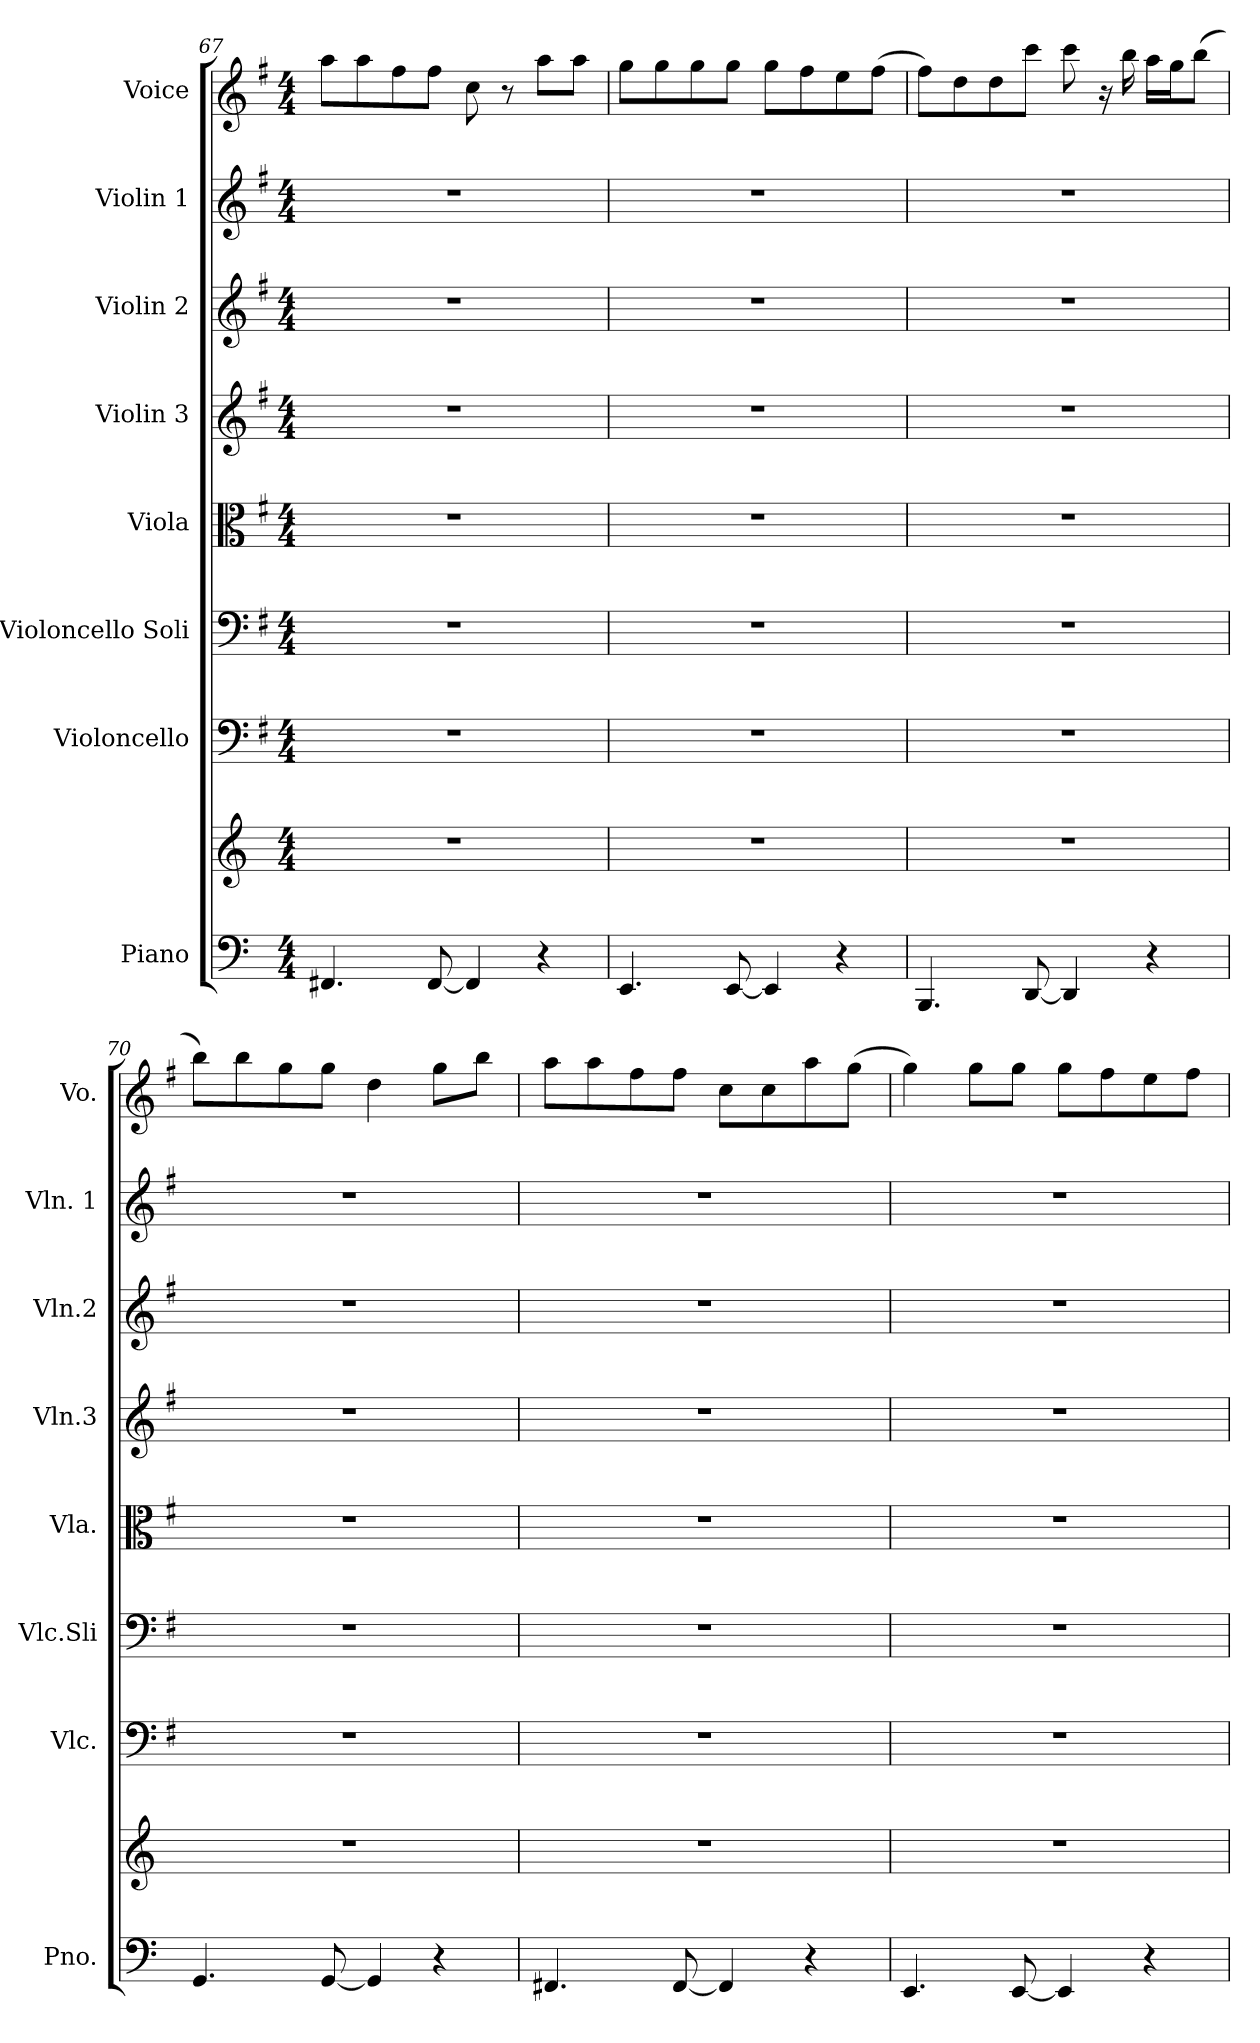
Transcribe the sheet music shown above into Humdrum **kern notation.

**kern	**kern	**kern	**kern	**kern	**kern	**kern	**kern	**kern
*part8	*part8	*part7	*part6	*part5	*part4	*part3	*part2	*part1
*staff9	*staff8	*staff7	*staff6	*staff5	*staff4	*staff3	*staff2	*staff1
*I"Piano	*	*I"Violoncello	*I"Violoncello Soli	*I"Viola	*I"Violin 3	*I"Violin 2	*I"Violin 1	*I"Voice
*I'Pno.	*	*I'Vlc.	*I'Vlc.Sli	*I'Vla.	*I'Vln.3	*I'Vln.2	*I'Vln. 1	*I'Vo.
!!LO:PB:g=z
*clefF4	*clefG2	*clefF4	*clefF4	*clefC3	*clefG2	*clefG2	*clefG2	*clefG2
*k[]	*k[]	*k[f#]	*k[f#]	*k[f#]	*k[f#]	*k[f#]	*k[f#]	*k[f#]
*M4/4	*M4/4	*M4/4	*M4/4	*M4/4	*M4/4	*M4/4	*M4/4	*M4/4
=67	=67	=67	=67	=67	=67	=67	=67	=67
4.FF#X/	1r	1r	1r	1r	1r	1r	1r	8aa\L
.	.	.	.	.	.	.	.	8aa\
.	.	.	.	.	.	.	.	8ff#\
[8FF#/	.	.	.	.	.	.	.	8ff#\J
4FF#/]	.	.	.	.	.	.	.	8cc\
.	.	.	.	.	.	.	.	8r
4r	.	.	.	.	.	.	.	8aa\L
.	.	.	.	.	.	.	.	8aa\J
=68	=68	=68	=68	=68	=68	=68	=68	=68
4.EE/	1r	1r	1r	1r	1r	1r	1r	8gg\L
.	.	.	.	.	.	.	.	8gg\
.	.	.	.	.	.	.	.	8gg\
[8EE/	.	.	.	.	.	.	.	8gg\J
4EE/]	.	.	.	.	.	.	.	8gg\L
.	.	.	.	.	.	.	.	8ff#\
4r	.	.	.	.	.	.	.	8ee\
.	.	.	.	.	.	.	.	(8ff#\J
=69	=69	=69	=69	=69	=69	=69	=69	=69
4.BBB/	1r	1r	1r	1r	1r	1r	1r	8ff#\L)
.	.	.	.	.	.	.	.	8dd\
.	.	.	.	.	.	.	.	8dd\
[8DD/	.	.	.	.	.	.	.	8ccc\J
4DD/]	.	.	.	.	.	.	.	8ccc\
.	.	.	.	.	.	.	.	16r
.	.	.	.	.	.	.	.	16bb\
4r	.	.	.	.	.	.	.	16aa\LL
.	.	.	.	.	.	.	.	16gg\J
.	.	.	.	.	.	.	.	(8bb\J
=70	=70	=70	=70	=70	=70	=70	=70	=70
4.GG/	1r	1r	1r	1r	1r	1r	1r	8bb\L)
.	.	.	.	.	.	.	.	8bb\
.	.	.	.	.	.	.	.	8gg\
[8GG/	.	.	.	.	.	.	.	8gg\J
4GG/]	.	.	.	.	.	.	.	4dd\
4r	.	.	.	.	.	.	.	8gg\L
.	.	.	.	.	.	.	.	8bb\J
!!LO:PB:g=z
=71	=71	=71	=71	=71	=71	=71	=71	=71
4.FF#X/	1r	1r	1r	1r	1r	1r	1r	8aa\L
.	.	.	.	.	.	.	.	8aa\
.	.	.	.	.	.	.	.	8ff#\
[8FF#/	.	.	.	.	.	.	.	8ff#\J
4FF#/]	.	.	.	.	.	.	.	8cc\L
.	.	.	.	.	.	.	.	8cc\
4r	.	.	.	.	.	.	.	8aa\
.	.	.	.	.	.	.	.	(8gg\J
=72	=72	=72	=72	=72	=72	=72	=72	=72
4.EE/	1r	1r	1r	1r	1r	1r	1r	4gg\)
.	.	.	.	.	.	.	.	8gg\L
[8EE/	.	.	.	.	.	.	.	8gg\J
4EE/]	.	.	.	.	.	.	.	8gg\L
.	.	.	.	.	.	.	.	8ff#\
4r	.	.	.	.	.	.	.	8ee\
.	.	.	.	.	.	.	.	8ff#\J
=	=	=	=	=	=	=	=	=
*-	*-	*-	*-	*-	*-	*-	*-	*-
